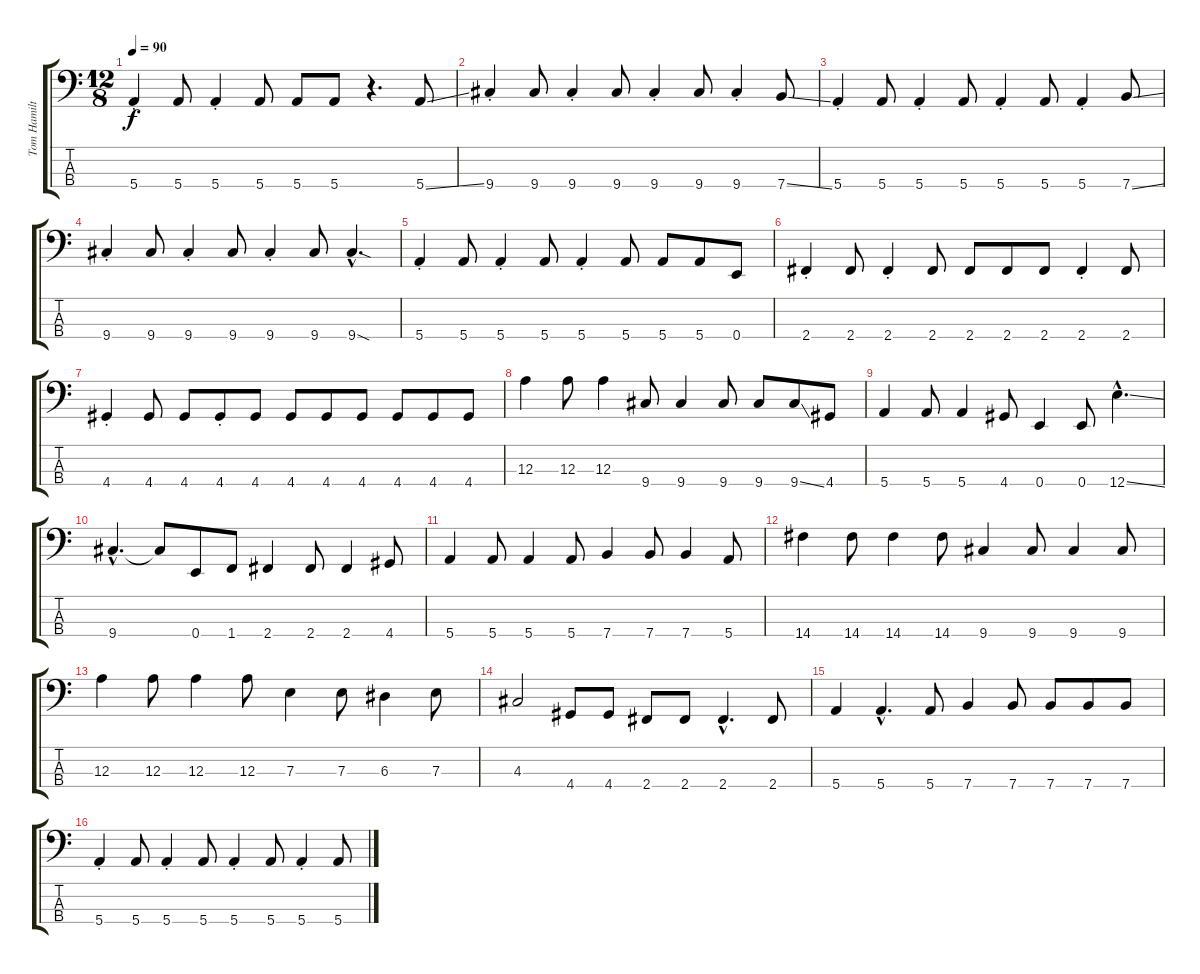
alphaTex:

\track ("Tom Hamilton" "Tom Hamilt") {instrument electricbassfinger}
\staff {score tabs}
\tuning (G2 D2 A1 E1) {hide}
\ts (12 8)
\tempo 90
\clef f4
\ks c
5.4{st}.4{dy f} 5.4.8 5.4{st}.4 5.4.8 5.4.8 5.4.8 r.4{d} 5.4{ss}.8 |
9.4{st}.4 9.4.8 9.4{st}.4 9.4.8 9.4{st}.4 9.4.8 9.4{st}.4 7.4{ss}.8 |
5.4{st}.4 5.4.8 5.4{st}.4 5.4.8 5.4{st}.4 5.4.8 5.4{st}.4 7.4{ss}.8 |
9.4{st}.4 9.4.8 9.4{st}.4 9.4.8 9.4{st}.4 9.4.8 9.4{sod hac}.4{d} |
5.4{st}.4 5.4.8 5.4{st}.4 5.4.8 5.4{st}.4 5.4.8 5.4.8 5.4.8 0.4.8 |
2.4{st}.4 2.4.8 2.4{st}.4 2.4.8 2.4.8 2.4.8 2.4.8 2.4{st}.4 2.4.8 |
4.4{st}.4 4.4.8 4.4.8 4.4{st}.8 4.4.8 4.4.8 4.4.8 4.4.8 4.4.8 4.4.8 4.4.8 |
12.3.4 12.3.8 12.3.4 9.4.8 9.4.4 9.4.8 9.4.8 9.4{ss}.8 4.4.8 |
5.4.4 5.4.8 5.4.4 4.4.8 0.4.4 0.4.8 12.4{ss hac}.4{d} |
9.4{hac}.4{d} 9.4{t}.8 0.4.8 1.4.8 2.4.4 2.4.8 2.4.4 4.4.8 |
5.4.4 5.4.8 5.4.4 5.4.8 7.4.4 7.4.8 7.4.4 5.4.8 |
14.4.4 14.4.8 14.4.4 14.4.8 9.4.4 9.4.8 9.4.4 9.4.8 |
12.3.4 12.3.8 12.3.4 12.3.8 7.3.4 7.3.8 6.3.4 7.3.8 |
4.3.2 4.4.8 4.4.8 2.4.8 2.4.8 2.4{hac}.4{d} 2.4.8 |
5.4.4 5.4{hac}.4{d} 5.4.8 7.4.4 7.4.8 7.4.8 7.4.8 7.4.8 |
5.4{st}.4 5.4.8 5.4{st}.4 5.4.8 5.4{st}.4 5.4.8 5.4{st}.4 5.4.8
